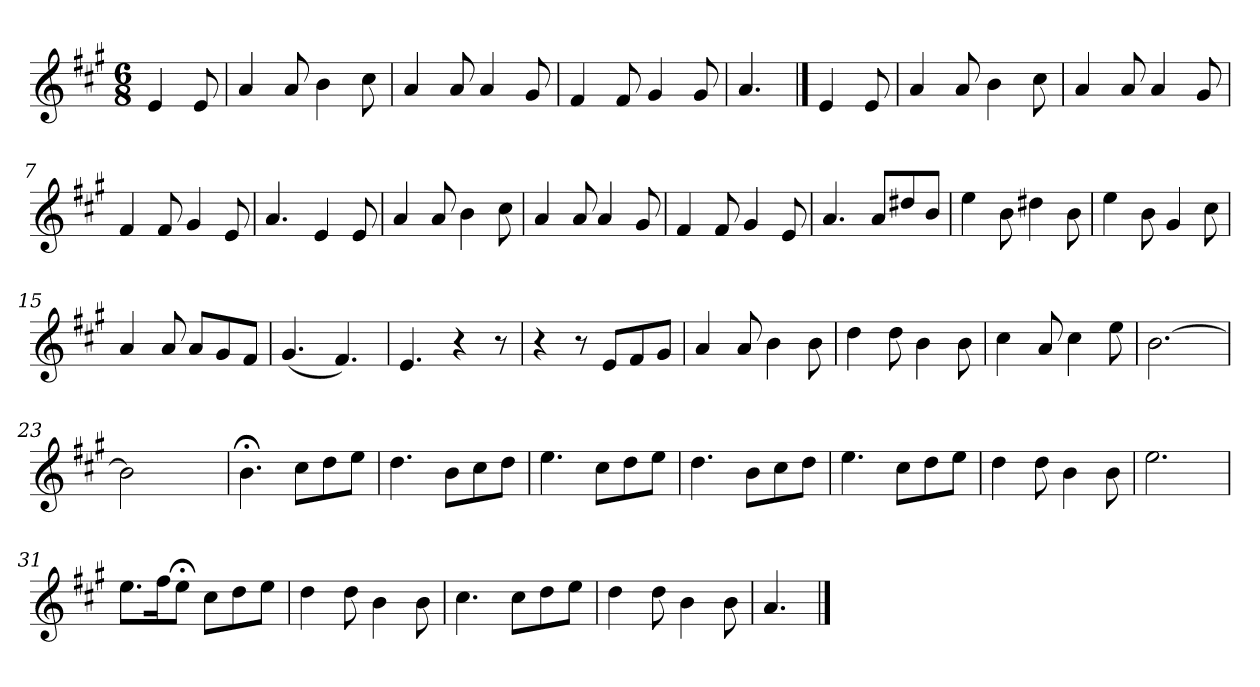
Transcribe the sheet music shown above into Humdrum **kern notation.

**kern
*part1
*staff1
*clefG2
*k[f#c#g#]
*A:
*M6/8
*MM120
=
4e
8e
=1
4a
8a
4b
8cc#
=2
4a
8a
4a
8g#
=3
4f#
8f#
4g#
8g#
=4
4.a
==
4e
8e
=5
4a
8a
4b
8cc#
=6
4a
8a
4a
8g#
=7
4f#
8f#
4g#
8e
=8
4.a
4e
8e
=9
4a
8a
4b
8cc#
=10
4a
8a
4a
8g#
=11
4f#
8f#
4g#
8e
=12
4.a
8a/L
8dd#X/
8b/J
=13
4ee
8b
4dd#X
8b
=14
4ee
8b
4g#
8cc#
=15
4a
8a
8a/L
8g#/
8f#/J
=16
(4.g#
4.f#)
=17
4.e
4r
8r
=18
4r
8r
8e/L
8f#/
8g#/J
=19
4a
8a
4b
8b
=20
4dd
8dd
4b
8b
=21
4cc#
8a
4cc#
8ee
=22
[2.b
=23
2b]
4ryy
=24
4.b;<
8cc#\L
8dd\
8ee\J
=25
4.dd
8b\L
8cc#\
8dd\J
=26
4.ee
8cc#\L
8dd\
8ee\J
=27
4.dd
8b\L
8cc#\
8dd\J
=28
4.ee
8cc#\L
8dd\
8ee\J
=29
4dd
8dd
4b
8b
=30
2.ee
=31
8.ee\L
16ff#\K
8ee;<\J
8cc#\L
8dd\
8ee\J
=32
4dd
8dd
4b
8b
=33
4.cc#
8cc#\L
8dd\
8ee\J
=34
4dd
8dd
4b
8b
=35
4.a
==
*-
